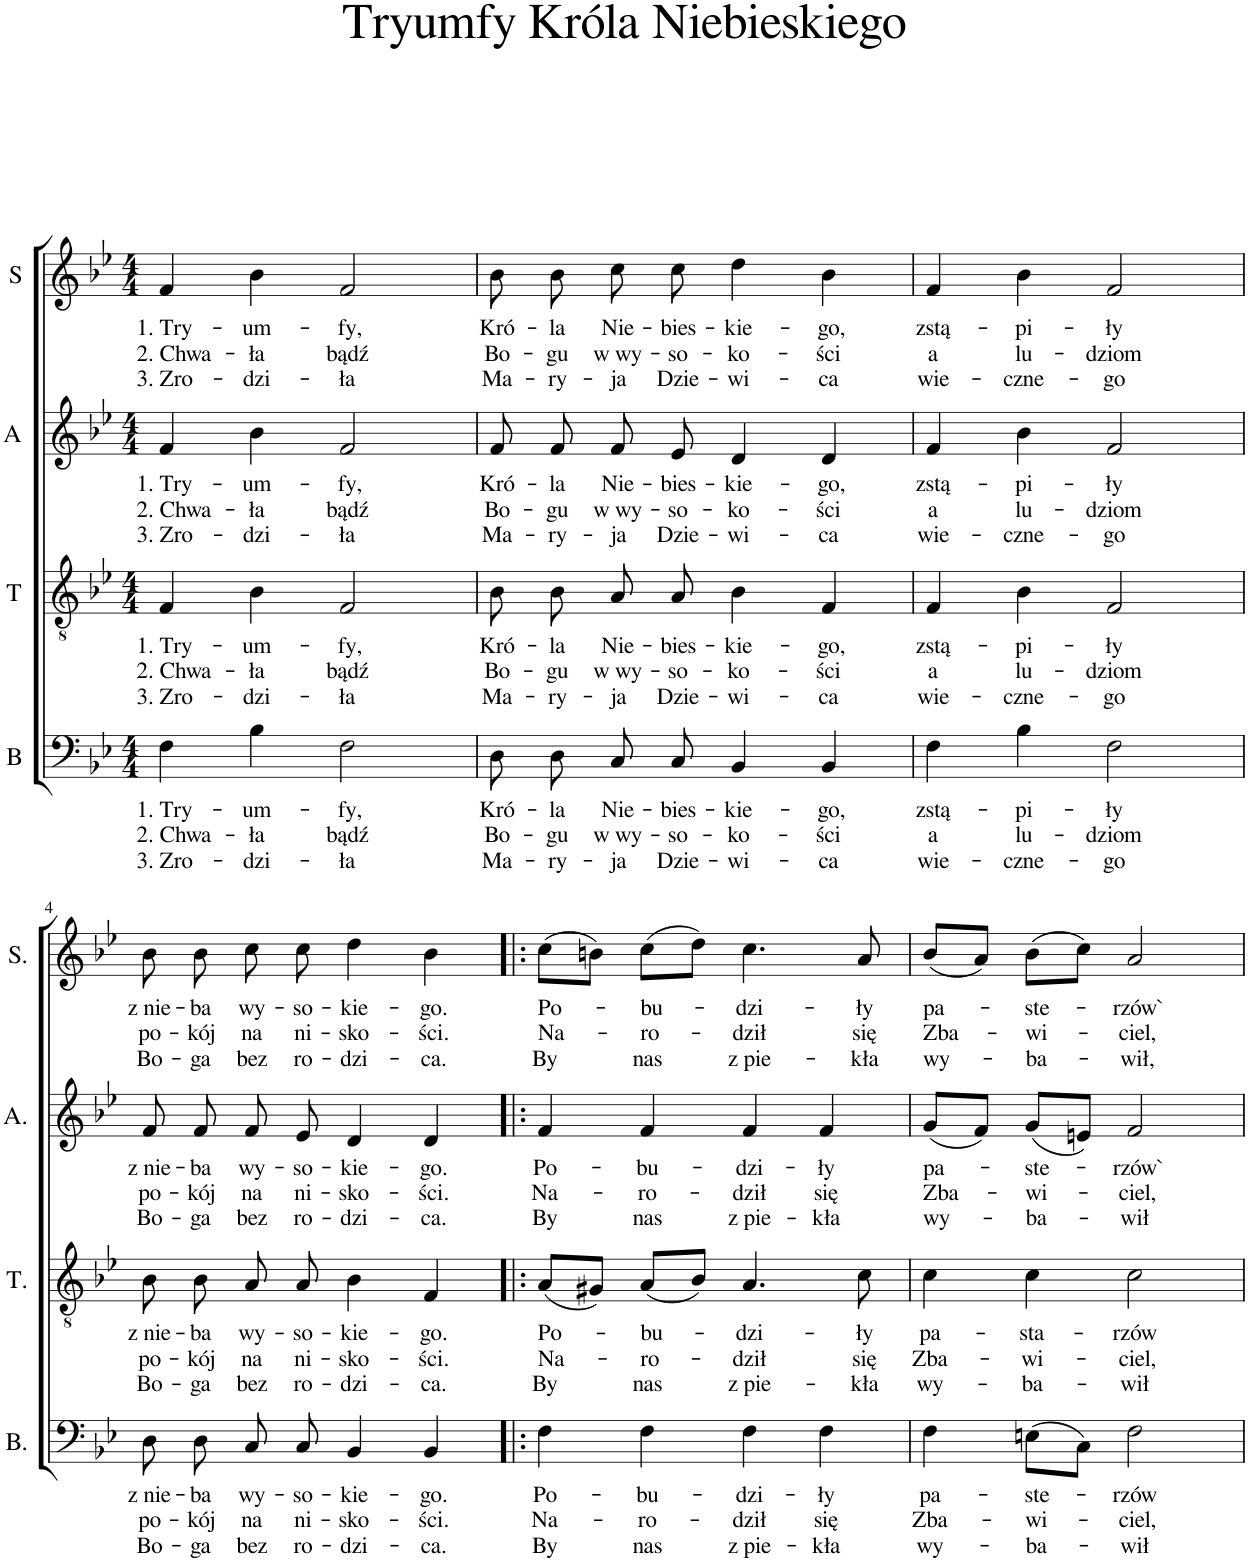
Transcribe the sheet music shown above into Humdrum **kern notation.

**kern	**text	**text	**text	**kern	**text	**text	**text	**kern	**text	**text	**text	**kern	**text	**text	**text
*part4	*part4	*part4	*part4	*part3	*part3	*part3	*part3	*part2	*part2	*part2	*part2	*part1	*part1	*part1	*part1
*staff4	*staff4	*staff4	*staff4	*staff3	*staff3	*staff3	*staff3	*staff2	*staff2	*staff2	*staff2	*staff1	*staff1	*staff1	*staff1
*I"B	*	*	*	*I"T	*	*	*	*I"A	*	*	*	*I"S	*	*	*
*I'B.	*	*	*	*I'T.	*	*	*	*I'A.	*	*	*	*I'S.	*	*	*
*clefF4	*	*	*	*clefGv2	*	*	*	*clefG2	*	*	*	*clefG2	*	*	*
*k[b-e-]	*	*	*	*k[b-e-]	*	*	*	*k[b-e-]	*	*	*	*k[b-e-]	*	*	*
*M4/4	*	*	*	*M4/4	*	*	*	*M4/4	*	*	*	*M4/4	*	*	*
=1	=1	=1	=1	=1	=1	=1	=1	=1	=1	=1	=1	=1	=1	=1	=1
!	!LO:LY:b	!LO:LY:b	!LO:LY:b	!	!LO:LY:b	!LO:LY:b	!LO:LY:b	!	!LO:LY:b	!LO:LY:b	!LO:LY:b	!	!LO:LY:b	!LO:LY:b	!LO:LY:b
4F\	1. Try-	2. Chwa-	3. Zro-	4F/	1. Try-	2. Chwa-	3. Zro-	4f/	1. Try-	2. Chwa-	3. Zro-	4f/	1. Try-	2. Chwa-	3. Zro-
!	!LO:LY:b	!LO:LY:b	!LO:LY:b	!	!LO:LY:b	!LO:LY:b	!LO:LY:b	!	!LO:LY:b	!LO:LY:b	!LO:LY:b	!	!LO:LY:b	!LO:LY:b	!LO:LY:b
4B-\	-um-	-ła	-dzi-	4B-\	-um-	-ła	-dzi-	4b-\	-um-	-ła	-dzi-	4b-\	-um-	-ła	-dzi-
!	!LO:LY:b	!LO:LY:b	!LO:LY:b	!	!LO:LY:b	!LO:LY:b	!LO:LY:b	!	!LO:LY:b	!LO:LY:b	!LO:LY:b	!	!LO:LY:b	!LO:LY:b	!LO:LY:b
2F\	-fy,	bądź	-ła	2F/	-fy,	bądź	-ła	2f/	-fy,	bądź	-ła	2f/	-fy,	bądź	-ła
=2	=2	=2	=2	=2	=2	=2	=2	=2	=2	=2	=2	=2	=2	=2	=2
!	!LO:LY:b	!LO:LY:b	!LO:LY:b	!	!LO:LY:b	!LO:LY:b	!LO:LY:b	!	!LO:LY:b	!LO:LY:b	!LO:LY:b	!	!LO:LY:b	!LO:LY:b	!LO:LY:b
8D\	Kró-	Bo-	Ma-	8B-\	Kró-	Bo-	Ma-	8f/	Kró-	Bo-	Ma-	8b-\	Kró-	Bo-	Ma-
!	!LO:LY:b	!LO:LY:b	!LO:LY:b	!	!LO:LY:b	!LO:LY:b	!LO:LY:b	!	!LO:LY:b	!LO:LY:b	!LO:LY:b	!	!LO:LY:b	!LO:LY:b	!LO:LY:b
8D\	-la	-gu	-ry-	8B-\	-la	-gu	-ry-	8f/	-la	-gu	-ry-	8b-\	-la	-gu	-ry-
!	!LO:LY:b	!LO:LY:b	!LO:LY:b	!	!LO:LY:b	!LO:LY:b	!LO:LY:b	!	!LO:LY:b	!LO:LY:b	!LO:LY:b	!	!LO:LY:b	!LO:LY:b	!LO:LY:b
8C/	Nie-	w wy-	-ja	8A/	Nie-	w wy-	-ja	8f/	Nie-	w wy-	-ja	8cc\	Nie-	w wy-	-ja
!	!LO:LY:b	!LO:LY:b	!LO:LY:b	!	!LO:LY:b	!LO:LY:b	!LO:LY:b	!	!LO:LY:b	!LO:LY:b	!LO:LY:b	!	!LO:LY:b	!LO:LY:b	!LO:LY:b
8C/	-bies-	-so-	Dzie-	8A/	-bies-	-so-	Dzie-	8e-/	-bies-	-so-	Dzie-	8cc\	-bies-	-so-	Dzie-
!	!LO:LY:b	!LO:LY:b	!LO:LY:b	!	!LO:LY:b	!LO:LY:b	!LO:LY:b	!	!LO:LY:b	!LO:LY:b	!LO:LY:b	!	!LO:LY:b	!LO:LY:b	!LO:LY:b
4BB-/	-kie-	-ko-	-wi-	4B-\	-kie-	-ko-	-wi-	4d/	-kie-	-ko-	-wi-	4dd\	-kie-	-ko-	-wi-
!	!LO:LY:b	!LO:LY:b	!LO:LY:b	!	!LO:LY:b	!LO:LY:b	!LO:LY:b	!	!LO:LY:b	!LO:LY:b	!LO:LY:b	!	!LO:LY:b	!LO:LY:b	!LO:LY:b
4BB-/	-go,	-ści	-ca	4F/	-go,	-ści	-ca	4d/	-go,	-ści	-ca	4b-\	-go,	-ści	-ca
=3	=3	=3	=3	=3	=3	=3	=3	=3	=3	=3	=3	=3	=3	=3	=3
!	!LO:LY:b	!LO:LY:b	!LO:LY:b	!	!LO:LY:b	!LO:LY:b	!LO:LY:b	!	!LO:LY:b	!LO:LY:b	!LO:LY:b	!	!LO:LY:b	!LO:LY:b	!LO:LY:b
4F\	zstą-	a	wie-	4F/	zstą-	a	wie-	4f/	zstą-	a	wie-	4f/	zstą-	a	wie-
!	!LO:LY:b	!LO:LY:b	!LO:LY:b	!	!LO:LY:b	!LO:LY:b	!LO:LY:b	!	!LO:LY:b	!LO:LY:b	!LO:LY:b	!	!LO:LY:b	!LO:LY:b	!LO:LY:b
4B-\	-pi-	lu-	-czne-	4B-\	-pi-	lu-	-czne-	4b-\	-pi-	lu-	-czne-	4b-\	-pi-	lu-	-czne-
!	!LO:LY:b	!LO:LY:b	!LO:LY:b	!	!LO:LY:b	!LO:LY:b	!LO:LY:b	!	!LO:LY:b	!LO:LY:b	!LO:LY:b	!	!LO:LY:b	!LO:LY:b	!LO:LY:b
2F\	-ły	-dziom	-go	2F/	-ły	-dziom	-go	2f/	-ły	-dziom	-go	2f/	-ły	-dziom	-go
!!LO:LB:g=z
=4	=4	=4	=4	=4	=4	=4	=4	=4	=4	=4	=4	=4	=4	=4	=4
!	!LO:LY:b	!LO:LY:b	!LO:LY:b	!	!LO:LY:b	!LO:LY:b	!LO:LY:b	!	!LO:LY:b	!LO:LY:b	!LO:LY:b	!	!LO:LY:b	!LO:LY:b	!LO:LY:b
8D\	z nie-	po-	Bo-	8B-\	z nie-	po-	Bo-	8f/	z nie-	po-	Bo-	8b-\	z nie-	po-	Bo-
!	!LO:LY:b	!LO:LY:b	!LO:LY:b	!	!LO:LY:b	!LO:LY:b	!LO:LY:b	!	!LO:LY:b	!LO:LY:b	!LO:LY:b	!	!LO:LY:b	!LO:LY:b	!LO:LY:b
8D\	-ba	-kój	-ga	8B-\	-ba	-kój	-ga	8f/	-ba	-kój	-ga	8b-\	-ba	-kój	-ga
!	!LO:LY:b	!LO:LY:b	!LO:LY:b	!	!LO:LY:b	!LO:LY:b	!LO:LY:b	!	!LO:LY:b	!LO:LY:b	!LO:LY:b	!	!LO:LY:b	!LO:LY:b	!LO:LY:b
8C/	wy-	na	bez	8A/	wy-	na	bez	8f/	wy-	na	bez	8cc\	wy-	na	bez
!	!LO:LY:b	!LO:LY:b	!LO:LY:b	!	!LO:LY:b	!LO:LY:b	!LO:LY:b	!	!LO:LY:b	!LO:LY:b	!LO:LY:b	!	!LO:LY:b	!LO:LY:b	!LO:LY:b
8C/	-so-	ni-	ro-	8A/	-so-	ni-	ro-	8e-/	-so-	ni-	ro-	8cc\	-so-	ni-	ro-
!	!LO:LY:b	!LO:LY:b	!LO:LY:b	!	!LO:LY:b	!LO:LY:b	!LO:LY:b	!	!LO:LY:b	!LO:LY:b	!LO:LY:b	!	!LO:LY:b	!LO:LY:b	!LO:LY:b
4BB-/	-kie-	-sko-	-dzi-	4B-\	-kie-	-sko-	-dzi-	4d/	-kie-	-sko-	-dzi-	4dd\	-kie-	-sko-	-dzi-
!	!LO:LY:b	!LO:LY:b	!LO:LY:b	!	!LO:LY:b	!LO:LY:b	!LO:LY:b	!	!LO:LY:b	!LO:LY:b	!LO:LY:b	!	!LO:LY:b	!LO:LY:b	!LO:LY:b
4BB-/	-go.	-ści.	-ca.	4F/	-go.	-ści.	-ca.	4d/	-go.	-ści.	-ca.	4b-\	-go.	-ści.	-ca.
=5!|:	=5!|:	=5!|:	=5!|:	=5!|:	=5!|:	=5!|:	=5!|:	=5!|:	=5!|:	=5!|:	=5!|:	=5!|:	=5!|:	=5!|:	=5!|:
!	!LO:LY:b	!LO:LY:b	!LO:LY:b	!	!LO:LY:b	!LO:LY:b	!LO:LY:b	!	!LO:LY:b	!LO:LY:b	!LO:LY:b	!	!LO:LY:b	!LO:LY:b	!LO:LY:b
4F\	Po-	Na-	By	(8A/L	Po-	Na-	By	4f/	Po-	Na-	By	(8cc\L	Po-	Na-	By
.	.	.	.	8G#X/J)	.	.	.	.	.	.	.	8bn\J)	.	.	.
!	!LO:LY:b	!LO:LY:b	!LO:LY:b	!	!LO:LY:b	!LO:LY:b	!LO:LY:b	!	!LO:LY:b	!LO:LY:b	!LO:LY:b	!	!LO:LY:b	!LO:LY:b	!LO:LY:b
4F\	-bu-	-ro-	nas	(8A/L	-bu-	-ro-	nas	4f/	-bu-	-ro-	nas	(8cc\L	-bu-	-ro-	nas
.	.	.	.	8B-/J)	.	.	.	.	.	.	.	8dd\J)	.	.	.
!	!LO:LY:b	!LO:LY:b	!LO:LY:b	!	!LO:LY:b	!LO:LY:b	!LO:LY:b	!	!LO:LY:b	!LO:LY:b	!LO:LY:b	!	!LO:LY:b	!LO:LY:b	!LO:LY:b
4F\	-dzi-	-dził	z pie-	4.A/	-dzi-	-dził	z pie-	4f/	-dzi-	-dził	z pie-	4.cc\	-dzi-	-dził	-z pie-
!	!LO:LY:b	!LO:LY:b	!LO:LY:b	!	!	!	!	!	!LO:LY:b	!LO:LY:b	!LO:LY:b	!	!	!	!
4F\	-ły	się	-kła	.	.	.	.	4f/	-ły	się	-kła	.	.	.	.
!	!	!	!	!	!LO:LY:b	!LO:LY:b	!LO:LY:b	!	!	!	!	!	!LO:LY:b	!LO:LY:b	!LO:LY:b
.	.	.	.	8c\	-ły	się	-kła	.	.	.	.	8a/	-ły	się	-kła
=6	=6	=6	=6	=6	=6	=6	=6	=6	=6	=6	=6	=6	=6	=6	=6
!	!LO:LY:b	!LO:LY:b	!LO:LY:b	!	!LO:LY:b	!LO:LY:b	!LO:LY:b	!	!LO:LY:b	!LO:LY:b	!LO:LY:b	!	!LO:LY:b	!LO:LY:b	!LO:LY:b
4F\	pa-	Zba-	wy-	4c\	pa-	Zba-	wy-	(8g/L	pa-	Zba-	wy-	(8b-/L	pa-	Zba-	wy-
.	.	.	.	.	.	.	.	8f/J)	.	.	.	8a/J)	.	.	.
!	!LO:LY:b	!LO:LY:b	!LO:LY:b	!	!LO:LY:b	!LO:LY:b	!LO:LY:b	!	!LO:LY:b	!LO:LY:b	!LO:LY:b	!	!LO:LY:b	!LO:LY:b	!LO:LY:b
(8En\L	-ste-	-wi-	ba-	4c\	-sta-	-wi-	-ba-	(8g/L	-ste-	-wi-	-ba-	(8b-\L	-ste-	-wi-	-ba-
8C\J)	.	.	.	.	.	.	.	8en/J)	.	.	.	8cc\J)	.	.	.
!	!LO:LY:b	!LO:LY:b	!LO:LY:b	!	!LO:LY:b	!LO:LY:b	!LO:LY:b	!	!LO:LY:b	!LO:LY:b	!LO:LY:b	!	!LO:LY:b	!LO:LY:b	!LO:LY:b
2F\	-rzów	-ciel,	-wił	2c\	-rzów	-ciel,	-wił	2f/	-rzów`	-ciel,	-wił	2a/	-rzów`	-ciel,	-wił,
=	=	=	=	=	=	=	=	=	=	=	=	=	=	=	=
*-	*-	*-	*-	*-	*-	*-	*-	*-	*-	*-	*-	*-	*-	*-	*-
